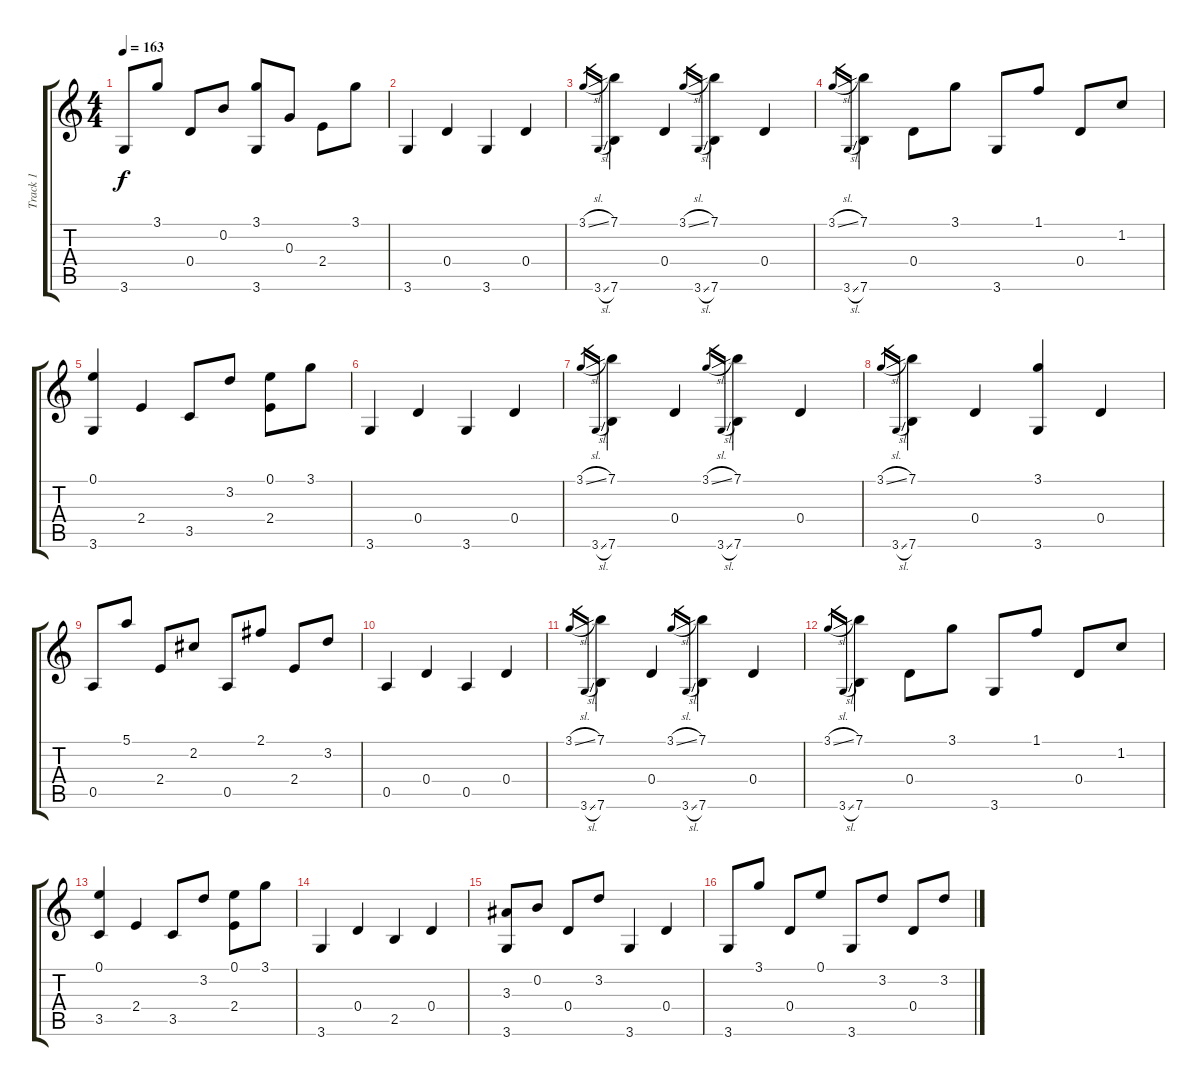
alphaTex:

\track ("Track 1" "Track 1") {instrument acousticguitarsteel}
\staff {score tabs}
\tuning (E4 B3 G3 D3 A2 E2) {hide}
\ts (4 4)
\tempo 163
\clef g2
\ks c
3.6.8{dy f} 3.1.8 0.4.8 0.2.8 (3.1 3.6).8 0.3.8 2.4.8 3.1.8 |
3.6.4 0.4.4 3.6.4 0.4.4 |
3.1{sl}.16{gr} 3.6{sl}.16{gr} (7.1 7.6).4 0.4.4 3.1{sl}.16{gr} 3.6{sl}.16{gr} (7.1 7.6).4 0.4.4 |
3.1{sl}.16{gr} 3.6{sl}.16{gr} (7.1 7.6).4 0.4.8 3.1.8 3.6.8 1.1.8 0.4.8 1.2.8 |
(0.1 3.6).4 2.4.4 3.5.8 3.2.8 (0.1 2.4).8 3.1.8 |
3.6.4 0.4.4 3.6.4 0.4.4 |
3.1{sl}.16{gr} 3.6{sl}.16{gr} (7.1 7.6).4 0.4.4 3.1{sl}.16{gr} 3.6{sl}.16{gr} (7.1 7.6).4 0.4.4 |
3.1{sl}.16{gr} 3.6{sl}.16{gr} (7.1 7.6).4 0.4.4 (3.1 3.6).4 0.4.4 |
0.5.8 5.1.8 2.4.8 2.2.8 0.5.8 2.1.8 2.4.8 3.2.8 |
0.5.4 0.4.4 0.5.4 0.4.4 |
3.1{sl}.16{gr} 3.6{sl}.16{gr} (7.1 7.6).4 0.4.4 3.1{sl}.16{gr} 3.6{sl}.16{gr} (7.1 7.6).4 0.4.4 |
3.1{sl}.16{gr} 3.6{sl}.16{gr} (7.1 7.6).4 0.4.8 3.1.8 3.6.8 1.1.8 0.4.8 1.2.8 |
(0.1 3.5).4 2.4.4 3.5.8 3.2.8 (0.1 2.4).8 3.1.8 |
3.6.4 0.4.4 2.5.4 0.4.4 |
(3.3 3.6).8 0.2.8 0.4.8 3.2.8 3.6.4 0.4.4 |
3.6.8 3.1.8 0.4.8 0.1.8 3.6.8 3.2.8 0.4.8 3.2.8
